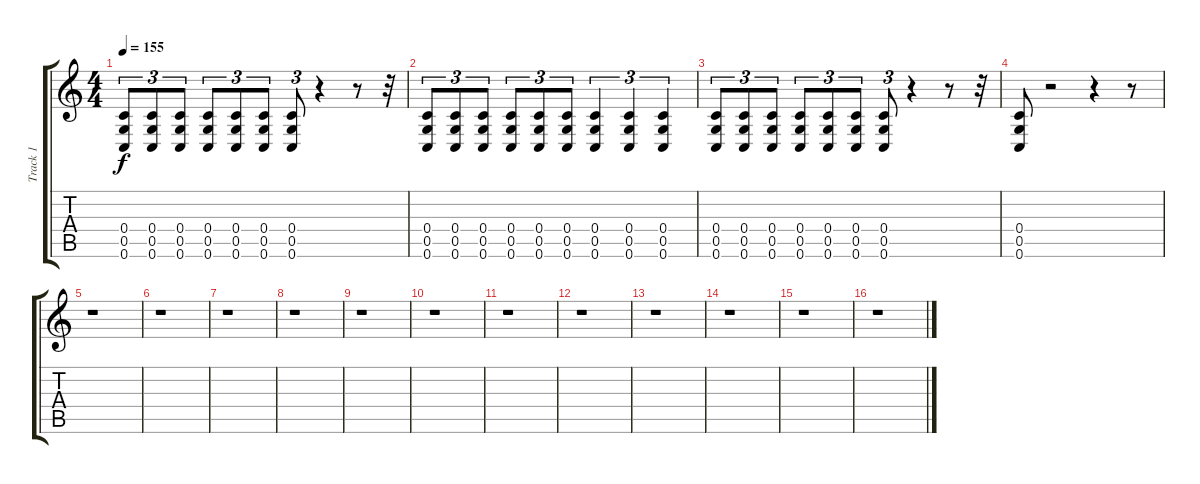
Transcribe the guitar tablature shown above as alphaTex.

\track ("Track 1" "Track 1") {instrument overdrivenguitar}
\staff {score tabs}
\tuning (D4 A3 F3 C3 G2 C2) {hide}
\ts (4 4)
\tempo 155
\clef g2
\ks c
(0.4 0.5 0.6).8{tu (3 2) dy f} (0.4 0.5 0.6).8{tu (3 2)} (0.4 0.5 0.6).8{tu (3 2)} (0.4 0.5 0.6).8{tu (3 2)} (0.4 0.5 0.6).8{tu (3 2)} (0.4 0.5 0.6).8{tu (3 2)} (0.4 0.5 0.6).8{tu (3 2)} r.4 r.8 r.32 |
(0.4 0.5 0.6).8{tu (3 2)} (0.4 0.5 0.6).8{tu (3 2)} (0.4 0.5 0.6).8{tu (3 2)} (0.4 0.5 0.6).8{tu (3 2)} (0.4 0.5 0.6).8{tu (3 2)} (0.4 0.5 0.6).8{tu (3 2)} (0.4 0.5 0.6).4{tu (3 2)} (0.4 0.5 0.6).4{tu (3 2)} (0.4 0.5 0.6).4{tu (3 2)} |
(0.4 0.5 0.6).8{tu (3 2)} (0.4 0.5 0.6).8{tu (3 2)} (0.4 0.5 0.6).8{tu (3 2)} (0.4 0.5 0.6).8{tu (3 2)} (0.4 0.5 0.6).8{tu (3 2)} (0.4 0.5 0.6).8{tu (3 2)} (0.4 0.5 0.6).8{tu (3 2)} r.4 r.8 r.32 |
(0.4 0.5 0.6).8 r.2 r.4 r.8 |
r.1 |
r.1 |
r.1 |
r.1 |
r.1 |
r.1 |
r.1 |
r.1 |
r.1 |
r.1 |
r.1 |
r.1
